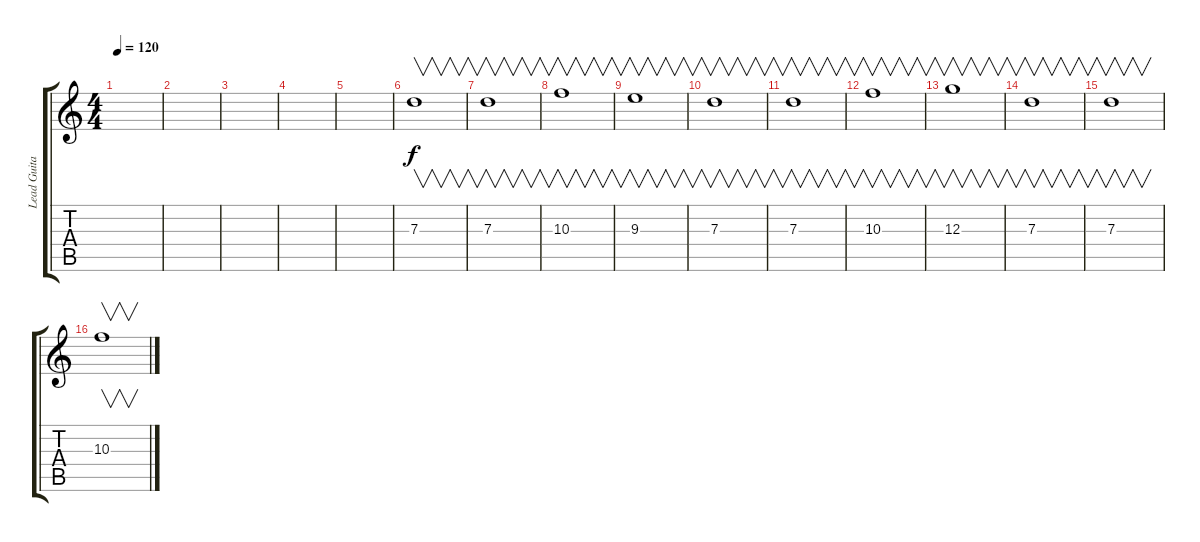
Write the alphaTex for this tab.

\track ("Lead Guitar - Stephen" "Lead Guita") {instrument overdrivenguitar}
\staff {score tabs}
\tuning (E4 B3 G3 D3 A2 D2) {hide}
\ts (4 4)
\tempo 120
\clef g2
\ks c
|
|
|
|
|
7.3.1{v} |
7.3.1{v} |
10.3.1{v} |
9.3.1{v} |
7.3.1{v} |
7.3.1{v} |
10.3.1{v} |
12.3.1{v} |
7.3.1{v} |
7.3.1{v} |
10.3.1{v}
